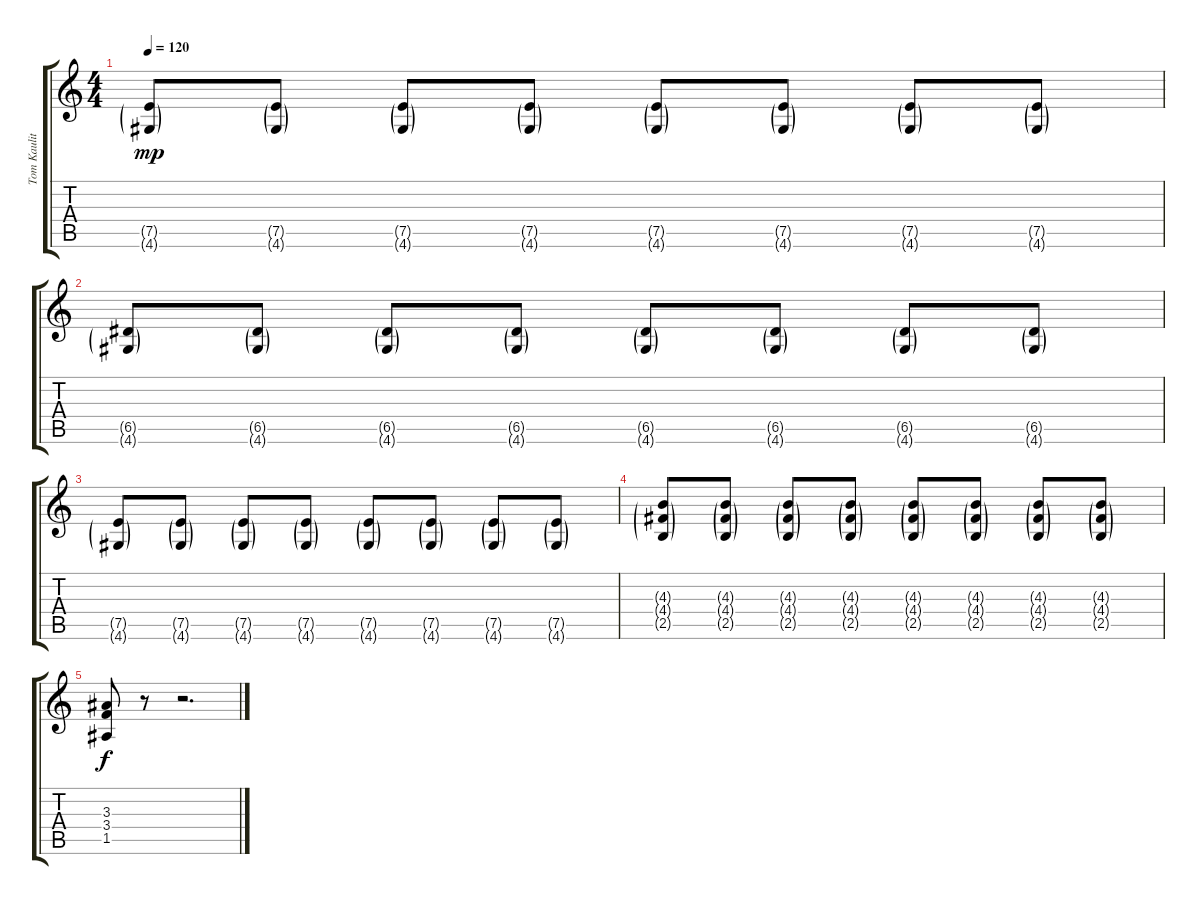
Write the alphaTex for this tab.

\track ("Tom Kaulitz" "Tom Kaulit") {instrument electricguitarmuted}
\staff {score tabs}
\tuning (E4 B3 G3 D3 A2 E2) {hide}
\ts (4 4)
\tempo 120
\clef g2
\ks c
(7.5{g} 4.6{g}).8{dy mp} (7.5{g} 4.6{g}).8 (7.5{g} 4.6{g}).8 (7.5{g} 4.6{g}).8 (7.5{g} 4.6{g}).8 (7.5{g} 4.6{g}).8 (7.5{g} 4.6{g}).8 (7.5{g} 4.6{g}).8 |
(6.5{g} 4.6{g}).8 (6.5{g} 4.6{g}).8 (6.5{g} 4.6{g}).8 (6.5{g} 4.6{g}).8 (6.5{g} 4.6{g}).8 (6.5{g} 4.6{g}).8 (6.5{g} 4.6{g}).8 (6.5{g} 4.6{g}).8 |
(7.5{g} 4.6{g}).8 (7.5{g} 4.6{g}).8 (7.5{g} 4.6{g}).8 (7.5{g} 4.6{g}).8 (7.5{g} 4.6{g}).8 (7.5{g} 4.6{g}).8 (7.5{g} 4.6{g}).8 (7.5{g} 4.6{g}).8 |
(4.3{g} 4.4{g} 2.5{g}).8 (4.3{g} 4.4{g} 2.5{g}).8 (4.3{g} 4.4{g} 2.5{g}).8 (4.3{g} 4.4{g} 2.5{g}).8 (4.3{g} 4.4{g} 2.5{g}).8 (4.3{g} 4.4{g} 2.5{g}).8 (4.3{g} 4.4{g} 2.5{g}).8 (4.3{g} 4.4{g} 2.5{g}).8 |
(3.3 3.4 1.5).8{dy f} r.8 r.2{d}
